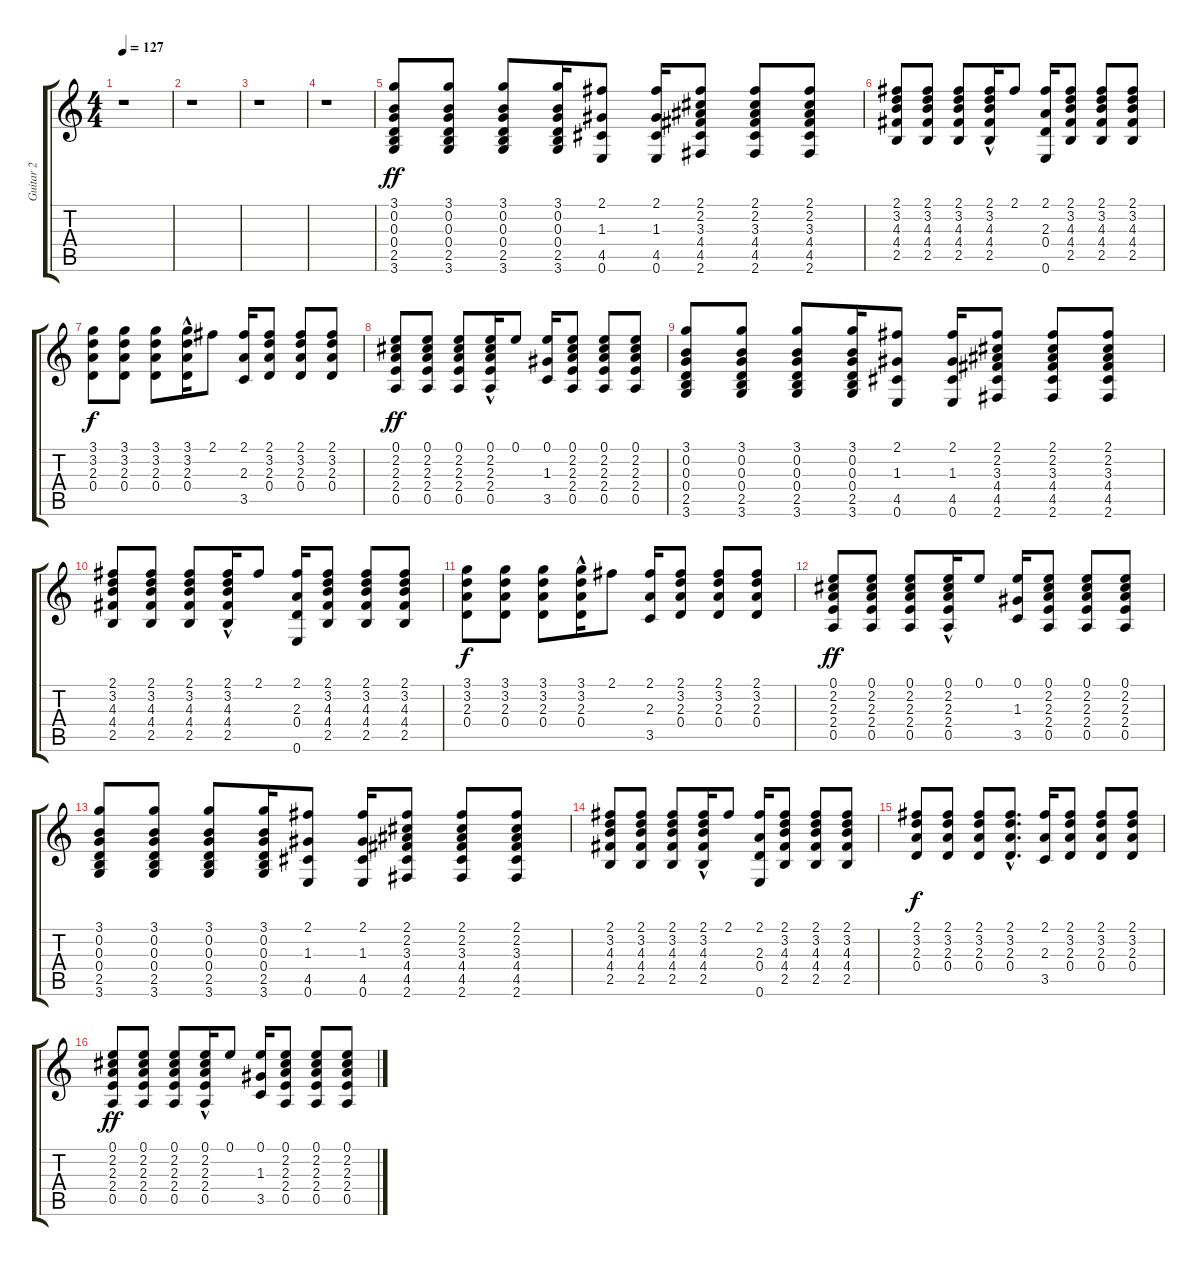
\track ("Guitar 2" "Guitar 2") {instrument acousticguitarsteel}
\staff {score tabs}
\tuning (E4 B3 G3 D3 A2 E2) {hide}
\ts (4 4)
\tempo 127
\clef g2
\ks c
r.1{dy ff instrument acousticguitarsteel} |
r.1 |
r.1 |
r.1 |
(3.1 0.2 0.3 0.4 2.5 3.6).8{volume 14 balance 13} (3.1 0.2 0.3 0.4 2.5 3.6).8 (3.1 0.2 0.3 0.4 2.5 3.6).8 (3.1 0.2 0.3 0.4 2.5 3.6).16 (2.1 1.3 4.5 0.6).8 (2.1 1.3 4.5 0.6).16 (2.1 2.2 3.3 4.4 4.5 2.6).8 (2.1 2.2 3.3 4.4 4.5 2.6).8 (2.1 2.2 3.3 4.4 4.5 2.6).8 |
(2.1 3.2 4.3 4.4 2.5).8 (2.1 3.2 4.3 4.4 2.5).8 (2.1 3.2 4.3 4.4 2.5).8 (2.1 3.2{hac} 4.3{hac} 4.4{hac} 2.5{hac}).16 2.1.8 (2.1 2.3 0.4 0.6).16 (2.1 3.2 4.3 4.4 2.5).8 (2.1 3.2 4.3 4.4 2.5).8 (2.1 3.2 4.3 4.4 2.5).8 |
(3.1 3.2 2.3 0.4).8{dy f} (3.1 3.2 2.3 0.4).8 (3.1 3.2 2.3 0.4).8 (3.1 3.2{hac} 2.3{hac} 0.4{hac}).16 2.1.8 (2.1 2.3 3.5).16 (2.1 3.2 2.3 0.4).8 (2.1 3.2 2.3 0.4).8 (2.1 3.2 2.3 0.4).8 |
(0.1 2.2 2.3 2.4 0.5).8{dy ff} (0.1 2.2 2.3 2.4 0.5).8 (0.1 2.2 2.3 2.4 0.5).8 (0.1 2.2{hac} 2.3{hac} 2.4{hac} 0.5{hac}).16 0.1.8 (0.1 1.3 3.5).16 (0.1 2.2 2.3 2.4 0.5).8 (0.1 2.2 2.3 2.4 0.5).8 (0.1 2.2 2.3 2.4 0.5).8 |
(3.1 0.2 0.3 0.4 2.5 3.6).8 (3.1 0.2 0.3 0.4 2.5 3.6).8 (3.1 0.2 0.3 0.4 2.5 3.6).8 (3.1 0.2 0.3 0.4 2.5 3.6).16 (2.1 1.3 4.5 0.6).8 (2.1 1.3 4.5 0.6).16 (2.1 2.2 3.3 4.4 4.5 2.6).8 (2.1 2.2 3.3 4.4 4.5 2.6).8 (2.1 2.2 3.3 4.4 4.5 2.6).8 |
(2.1 3.2 4.3 4.4 2.5).8 (2.1 3.2 4.3 4.4 2.5).8 (2.1 3.2 4.3 4.4 2.5).8 (2.1 3.2{hac} 4.3{hac} 4.4{hac} 2.5{hac}).16 2.1.8 (2.1 2.3 0.4 0.6).16 (2.1 3.2 4.3 4.4 2.5).8 (2.1 3.2 4.3 4.4 2.5).8 (2.1 3.2 4.3 4.4 2.5).8 |
(3.1 3.2 2.3 0.4).8{dy f} (3.1 3.2 2.3 0.4).8 (3.1 3.2 2.3 0.4).8 (3.1 3.2{hac} 2.3{hac} 0.4{hac}).16 2.1.8 (2.1 2.3 3.5).16 (2.1 3.2 2.3 0.4).8 (2.1 3.2 2.3 0.4).8 (2.1 3.2 2.3 0.4).8 |
(0.1 2.2 2.3 2.4 0.5).8{dy ff} (0.1 2.2 2.3 2.4 0.5).8 (0.1 2.2 2.3 2.4 0.5).8 (0.1 2.2{hac} 2.3{hac} 2.4{hac} 0.5{hac}).16 0.1.8 (0.1 1.3 3.5).16 (0.1 2.2 2.3 2.4 0.5).8 (0.1 2.2 2.3 2.4 0.5).8 (0.1 2.2 2.3 2.4 0.5).8 |
(3.1 0.2 0.3 0.4 2.5 3.6).8 (3.1 0.2 0.3 0.4 2.5 3.6).8 (3.1 0.2 0.3 0.4 2.5 3.6).8 (3.1 0.2 0.3 0.4 2.5 3.6).16 (2.1 1.3 4.5 0.6).8 (2.1 1.3 4.5 0.6).16 (2.1 2.2 3.3 4.4 4.5 2.6).8 (2.1 2.2 3.3 4.4 4.5 2.6).8 (2.1 2.2 3.3 4.4 4.5 2.6).8 |
(2.1 3.2 4.3 4.4 2.5).8 (2.1 3.2 4.3 4.4 2.5).8 (2.1 3.2 4.3 4.4 2.5).8 (2.1 3.2{hac} 4.3{hac} 4.4{hac} 2.5{hac}).16 2.1.8 (2.1 2.3 0.4 0.6).16 (2.1 3.2 4.3 4.4 2.5).8 (2.1 3.2 4.3 4.4 2.5).8 (2.1 3.2 4.3 4.4 2.5).8 |
(2.1 3.2 2.3 0.4).8{dy f} (2.1 3.2 2.3 0.4).8 (2.1 3.2 2.3 0.4).8 (2.1{hac} 3.2{hac} 2.3{hac} 0.4{hac}).8{d} (2.1 2.3 3.5).16 (2.1 3.2 2.3 0.4).8 (2.1 3.2 2.3 0.4).8 (2.1 3.2 2.3 0.4).8 |
(0.1 2.2 2.3 2.4 0.5).8{dy ff} (0.1 2.2 2.3 2.4 0.5).8 (0.1 2.2 2.3 2.4 0.5).8 (0.1 2.2{hac} 2.3{hac} 2.4{hac} 0.5{hac}).16 0.1.8 (0.1 1.3 3.5).16 (0.1 2.2 2.3 2.4 0.5).8 (0.1 2.2 2.3 2.4 0.5).8 (0.1 2.2 2.3 2.4 0.5).8
